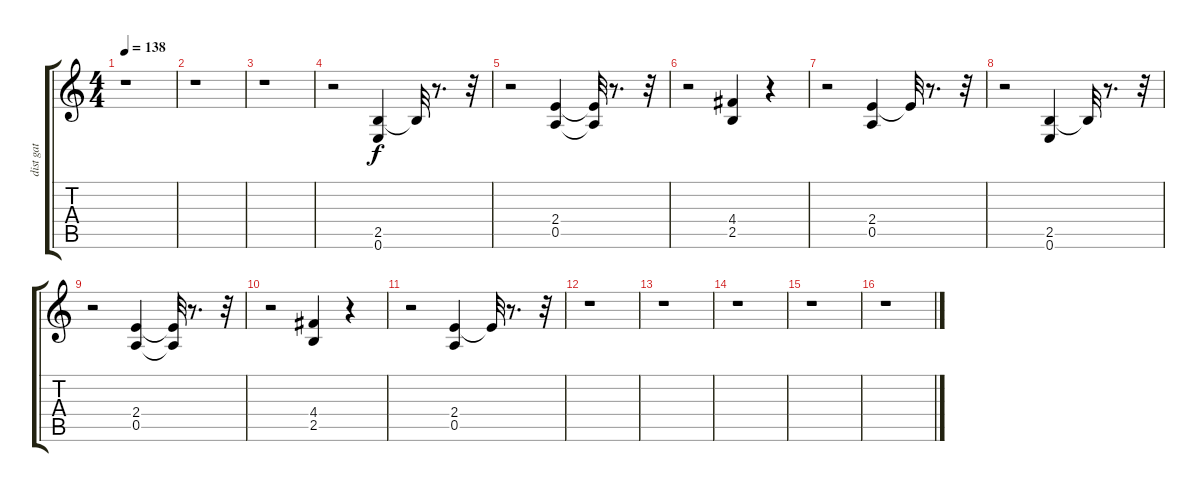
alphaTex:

\track ("dist gat" "dist gat") {instrument overdrivenguitar}
\staff {score tabs}
\tuning (E4 B3 G3 D3 A2 E2) {hide}
\ts (4 4)
\tempo 138
\clef g2
\ks c
r.1{dy f} |
r.1 |
r.1 |
r.2 (2.5 0.6).4 2.5{t}.32 r.8{d} r.32 |
r.2 (2.4 0.5).4 (2.4{t} 0.5{t}).32 r.8{d} r.32 |
r.2 (4.4 2.5).4 r.4 |
r.2 (2.4 0.5).4 2.4{t}.32 r.8{d} r.32 |
r.2 (2.5 0.6).4 2.5{t}.32 r.8{d} r.32 |
r.2 (2.4 0.5).4 (2.4{t} 0.5{t}).32 r.8{d} r.32 |
r.2 (4.4 2.5).4 r.4 |
r.2 (2.4 0.5).4 2.4{t}.32 r.8{d} r.32 |
r.1 |
r.1 |
r.1 |
r.1 |
r.1
